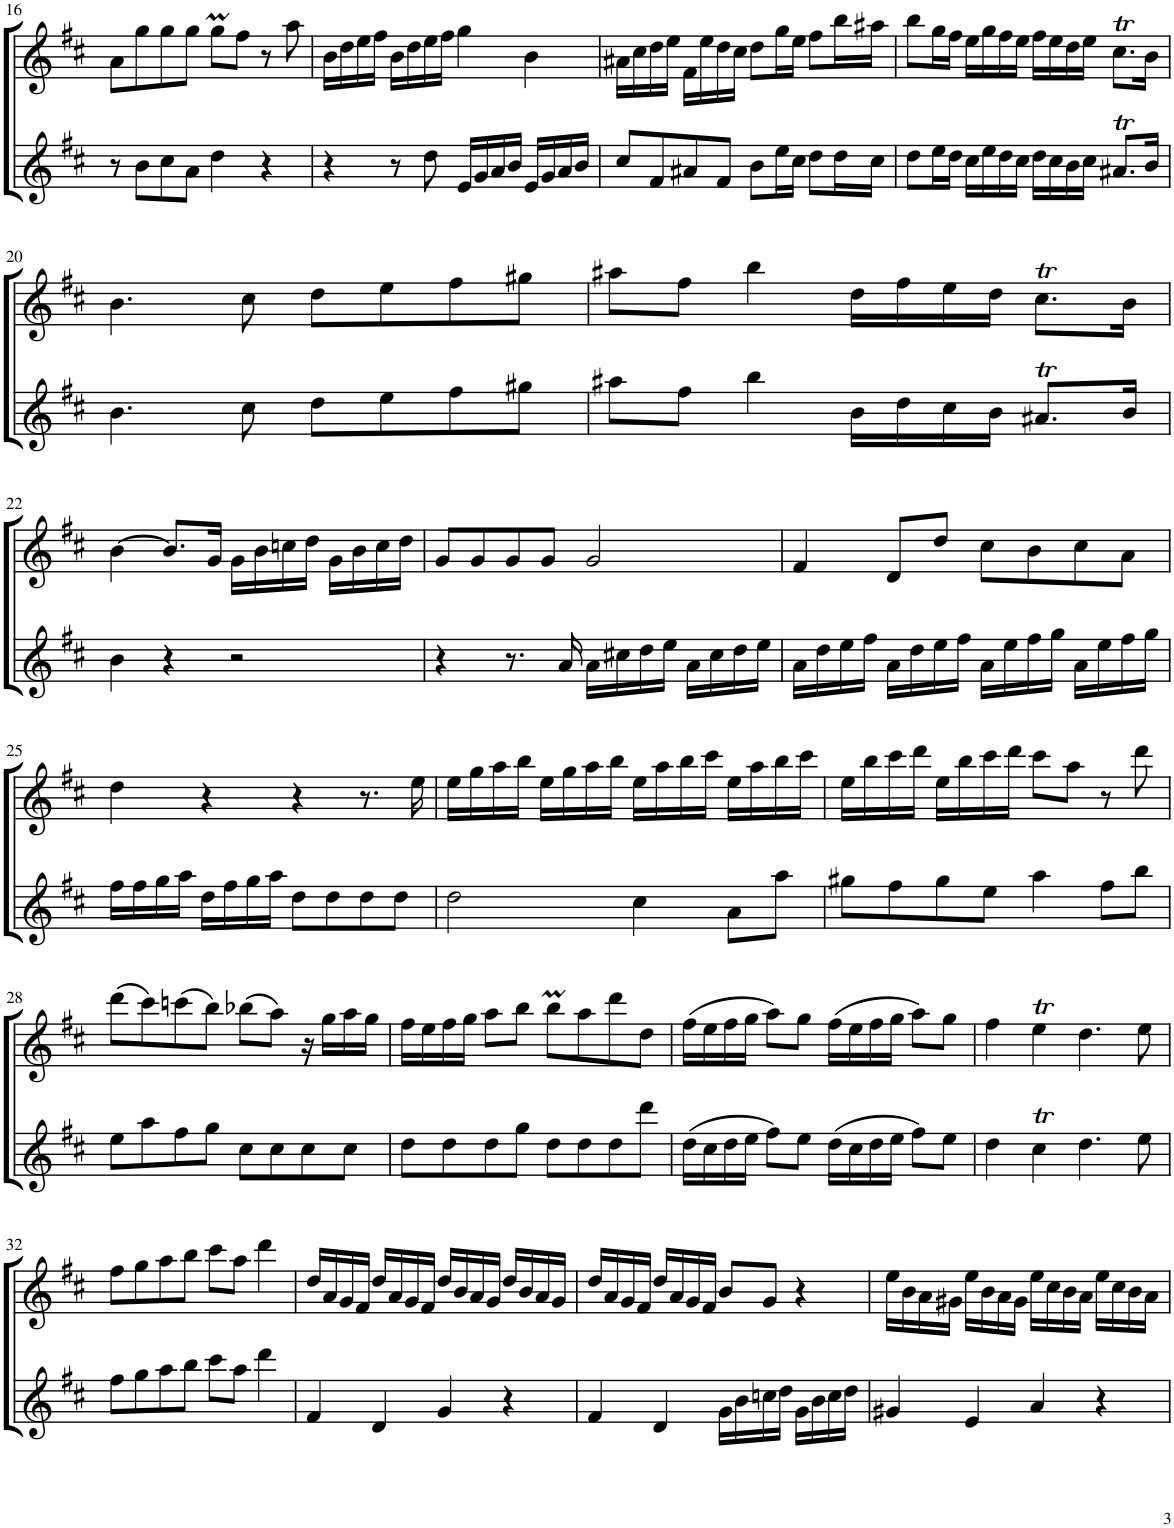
**kern	**kern
*part2	*part1
*staff2	*staff1
*I"Oboe	*I"Flute
*I'Ob	*I'Fl
!!LO:PB:g=z
*clefG2	*clefG2
*k[f#c#]	*k[f#c#]
*M4/4	*M4/4
*met(c)	*met(c)
=16	=16
8r	8a\L
8b\L	8gg\
8cc#\	8gg\
8a\J	8gg\J
4dd\	8ggM\L
.	8ff#\J
4r	8r
.	8aa\
=17	=17
4r	16b\LL
.	16dd\
.	16ee\
.	16ff#\JJ
8r	16b\LL
.	16dd\
8dd\	16ee\
.	16ff#\JJ
16e/LL	4gg\
16g/	.
16a/	.
16b/JJ	.
16e/LL	4b\
16g/	.
16a/	.
16b/JJ	.
=18	=18
8cc#/L	16a#X\LL
.	16cc#\
8f#/	16dd\
.	16ee\JJ
8a#X/	16f#\LL
.	16ee\
8f#/J	16dd\
.	16cc#\JJ
8b\L	8dd\L
16ee\L	16gg\L
16cc#\JJ	16ee\JJ
8dd\L	8ff#\L
16dd\L	16bb\L
16cc#\JJ	16aa#X\JJ
=19	=19
8dd\L	8bb\L
16ee\L	16gg\L
16dd\JJ	16ff#\JJ
16cc#\LL	16ee\LL
16ee\	16gg\
16dd\	16ff#\
16cc#\JJ	16ee\JJ
16dd\LL	16ff#\LL
16cc#\	16ee\
16b\	16dd\
16cc#\JJ	16ee\JJ
8.a#X/L	8.cc#\L
16b/Jk	16b\Jk
!!LO:LB:g=z
=20	=20
4.b\	4.b\
8cc#\	8cc#\
8dd\L	8dd\L
8ee\	8ee\
8ff#\	8ff#\
8gg#X\J	8gg#X\J
=21	=21
8aa#X\L	8aa#X\L
8ff#\J	8ff#\J
4bb\	4bb\
16b\LL	16dd\LL
16dd\	16ff#\
16cc#\	16ee\
16b\JJ	16dd\JJ
8.a#X/L	8.cc#\L
16b/Jk	16b\Jk
!!LO:LB:g=z
=22	=22
4b\	[4b\
4r	8.b/L]
.	16g/Jk
2r	16g\LL
.	16b\
.	16ccn\
.	16dd\JJ
.	16g\LL
.	16b\
.	16cc\
.	16dd\JJ
=23	=23
4r	8g/L
.	8g/
8.r	8g/
.	8g/J
16a/	.
16a\LL	2g/
16cc#X\	.
16dd\	.
16ee\JJ	.
16a\LL	.
16cc#\	.
16dd\	.
16ee\JJ	.
=24	=24
16a\LL	4f#/
16dd\	.
16ee\	.
16ff#\JJ	.
16a\LL	8d/L
16dd\	.
16ee\	8dd/J
16ff#\JJ	.
16a\LL	8cc#\L
16ee\	.
16ff#\	8b\
16gg\JJ	.
16a\LL	8cc#\
16ee\	.
16ff#\	8a\J
16gg\JJ	.
!!LO:LB:g=z
=25	=25
16ff#\LL	4dd\
16ff#\	.
16gg\	.
16aa\JJ	.
16dd\LL	4r
16ff#\	.
16gg\	.
16aa\JJ	.
8dd\L	4r
8dd\	.
8dd\	8.r
8dd\J	.
.	16ee\
=26	=26
2dd\	16ee\LL
.	16gg\
.	16aa\
.	16bb\JJ
.	16ee\LL
.	16gg\
.	16aa\
.	16bb\JJ
4cc#\	16ee\LL
.	16aa\
.	16bb\
.	16ccc#\JJ
8a\L	16ee\LL
.	16aa\
8aa\J	16bb\
.	16ccc#\JJ
=27	=27
8gg#X\L	16ee\LL
.	16bb\
8ff#\	16ccc#\
.	16ddd\JJ
8gg#\	16ee\LL
.	16bb\
8ee\J	16ccc#\
.	16ddd\JJ
4aa\	8ccc#\L
.	8aa\J
8ff#\L	8r
8bb\J	8ddd\
!!LO:LB:g=z
=28	=28
8ee\L	(8ddd\L
8aa\	8ccc#\)
8ff#\	(8cccn\
8gg\J	8bb\J)
8cc#\L	(8bb-X\L
8cc#\	8aa\J)
8cc#\	16r
.	16gg\LL
8cc#\J	16aa\
.	16gg\JJ
=29	=29
8dd\L	16ff#\LL
.	16ee\
8dd\	16ff#\
.	16gg\JJ
8dd\	8aa\L
8gg\J	8bb\J
8dd\L	8bbM\L
8dd\	8aa\
8dd\	8ddd\
8ddd\J	8dd\J
=30	=30
(16dd\LL	(16ff#\LL
16cc#\	16ee\
16dd\	16ff#\
16ee\JJ	16gg\JJ
8ff#\L)	8aa\L)
8ee\J	8gg\J
(16dd\LL	(16ff#\LL
16cc#\	16ee\
16dd\	16ff#\
16ee\JJ	16gg\JJ
8ff#\L)	8aa\L)
8ee\J	8gg\J
=31	=31
4dd\	4ff#\
4cc#\	4ee\
4.dd\	4.dd\
8ee\	8ee\
!!LO:LB:g=z
=32	=32
8ff#\L	8ff#\L
8gg\	8gg\
8aa\	8aa\
8bb\J	8bb\J
8ccc#\L	8ccc#\L
8aa\J	8aa\J
4ddd\	4ddd\
=33	=33
4f#/	16dd/LL
.	16a/
.	16g/
.	16f#/JJ
4d/	16dd/LL
.	16a/
.	16g/
.	16f#/JJ
4g/	16dd/LL
.	16b/
.	16a/
.	16g/JJ
4r	16dd/LL
.	16b/
.	16a/
.	16g/JJ
=34	=34
4f#/	16dd/LL
.	16a/
.	16g/
.	16f#/JJ
4d/	16dd/LL
.	16a/
.	16g/
.	16f#/JJ
16g\LL	8b/L
16b\	.
16ccn\	8g/J
16dd\JJ	.
16g\LL	4r
16b\	.
16cc\	.
16dd\JJ	.
=35	=35
4g#X/	16ee\LL
.	16b\
.	16a\
.	16g#X\JJ
4e/	16ee\LL
.	16b\
.	16a\
.	16g#\JJ
4a/	16ee\LL
.	16cc#\
.	16b\
.	16a\JJ
4r	16ee\LL
.	16cc#\
.	16b\
.	16a\JJ
=	=
*-	*-
